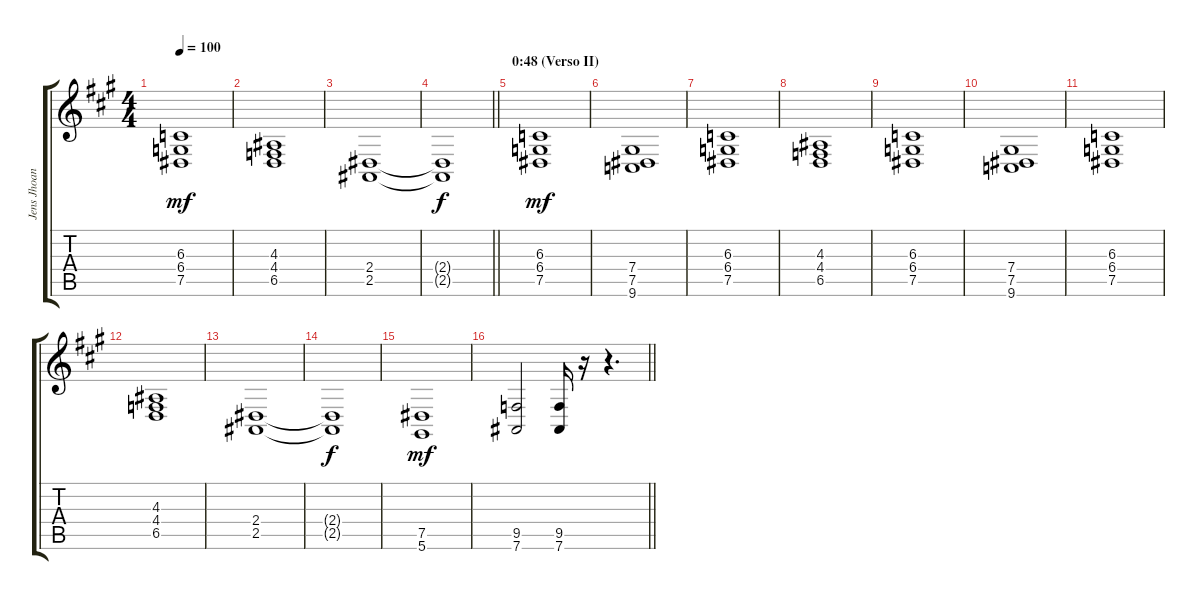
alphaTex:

\track ("Jens Jhoannson (String)" "Jens Jhoan") {instrument stringensemble1}
\staff {score tabs}
\tuning (Eb4 Bb3 Gb3 Db3 Ab2 Eb2) {hide}
\ts (4 4)
\tempo 100
\clef g2
\ks a
(6.3 6.4 7.5).1{dy mf} |
(4.3 4.4 6.5).1 |
(2.4 2.5).1 |
\barLineRight lightlight
(2.4{t} 2.5{t}).1{dy f} |
\section ("" "0:48 (Verso II)")
(6.3 6.4 7.5).1{dy mf} |
(7.4 7.5 9.6).1 |
(6.3 6.4 7.5).1 |
(4.3 4.4 6.5).1 |
(6.3 6.4 7.5).1 |
(7.4 7.5 9.6).1 |
(6.3 6.4 7.5).1 |
(4.3 4.4 6.5).1 |
(2.4 2.5).1 |
(2.4{t} 2.5{t}).1{dy f} |
(7.5 5.6).1{dy mf} |
\barLineRight lightlight
(9.5 7.6).2 (9.5 7.6).16 r.16 r.4{d}
